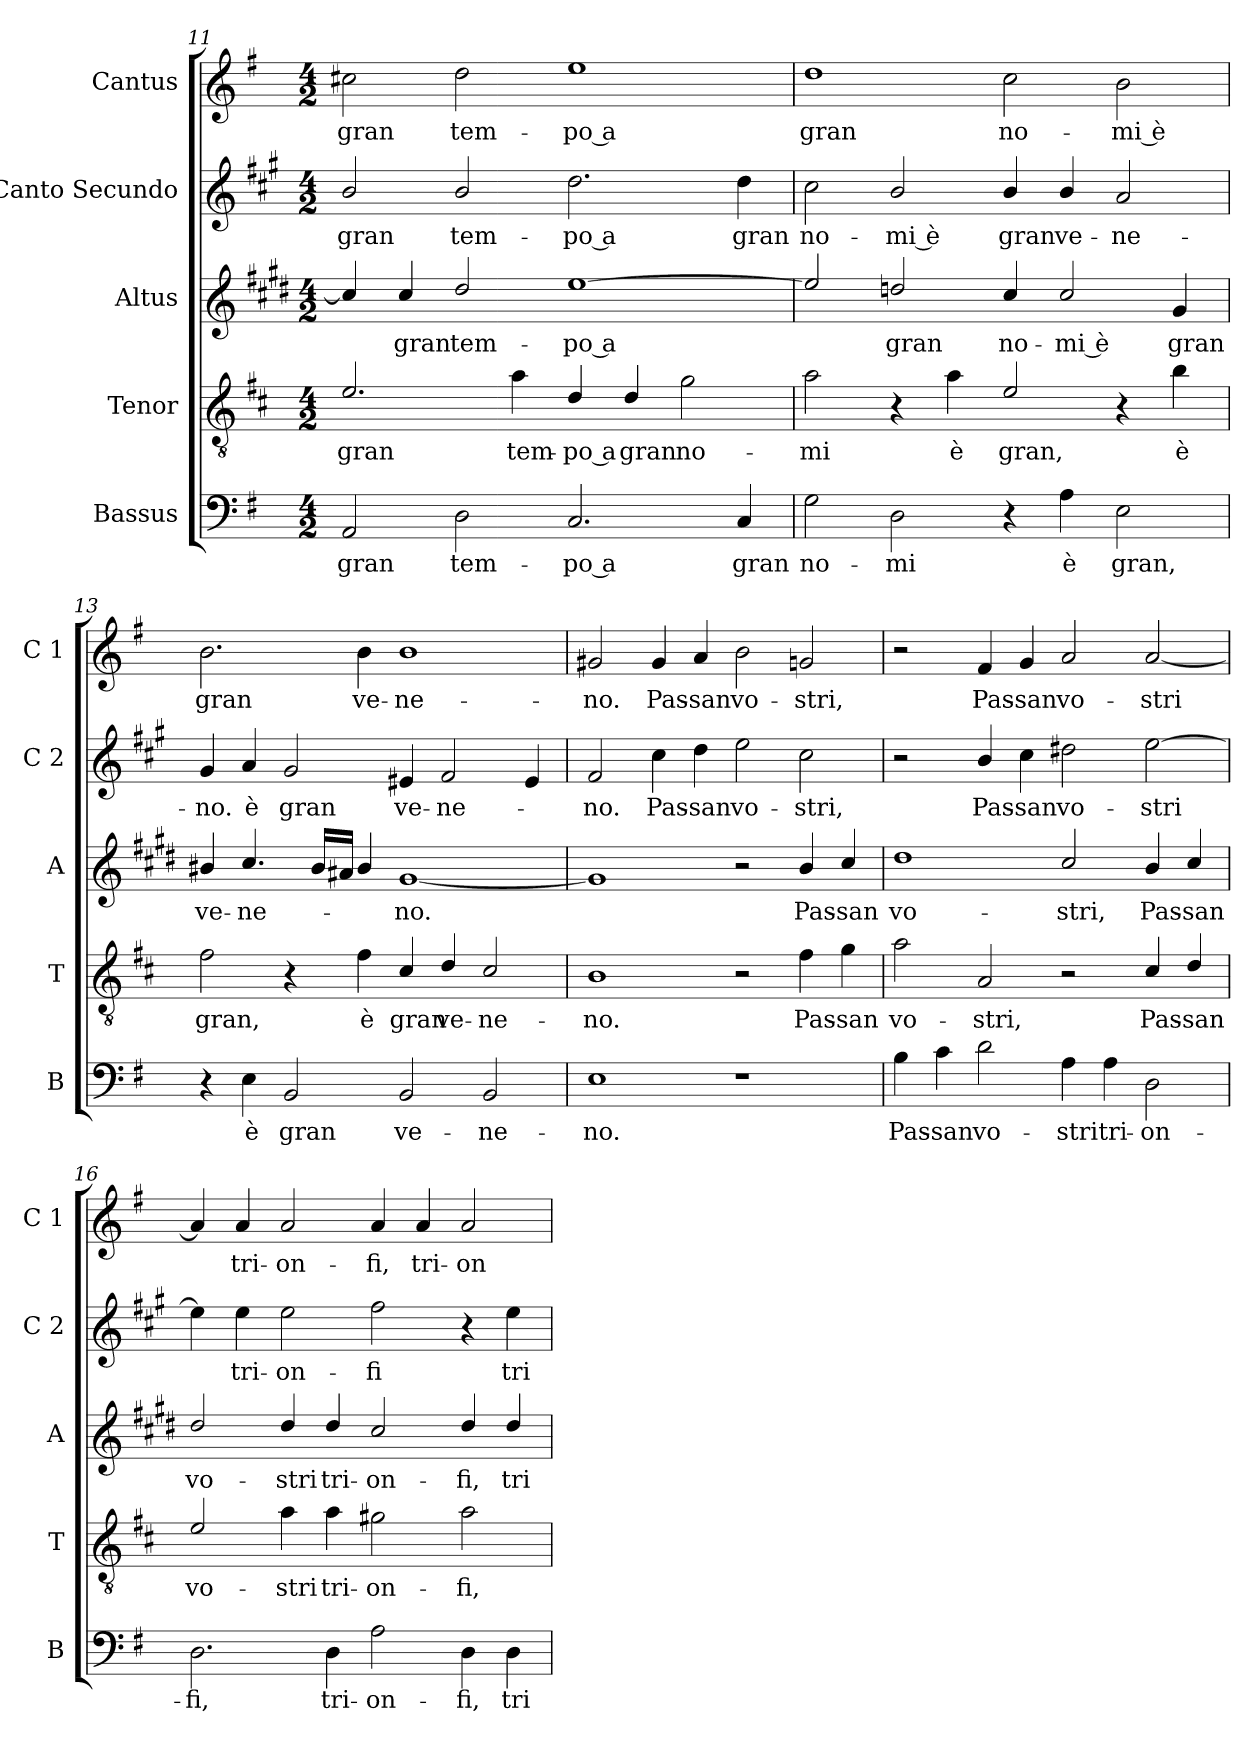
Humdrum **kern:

**kern	**text	**kern	**text	**kern	**text	**kern	**text	**kern	**text
*part5	*part5	*part4	*part4	*part3	*part3	*part2	*part2	*part1	*part1
*staff5	*staff5	*staff4	*staff4	*staff3	*staff3	*staff2	*staff2	*staff1	*staff1
*I"Bassus	*	*I"Tenor	*	*I"Altus	*	*I"Canto Secundo	*	*I"Cantus	*
*I'B	*	*I'T	*	*I'A	*	*I'C 2	*	*I'C 1	*
!!LO:LB:g=z
*clefF4	*	*clefGv2	*	*clefG2	*	*clefG2	*	*clefG2	*
*	*	*ITrd4c7	*	*ITrd5c9	*	*ITrd1c2	*	*	*
*k[f#]	*	*k[f#]	*	*k[f#]	*	*k[f#]	*	*k[f#]	*
*G:	*	*G:	*	*G:	*	*G:	*	*G:	*
*M4/2	*	*M4/2	*	*M4/2	*	*M4/2	*	*M4/2	*
=11	=11	=11	=11	=11	=11	=11	=11	=11	=11
!	!LO:LY:b	!	!LO:LY:b	!	!	!	!LO:LY:b	!	!LO:LY:b
2AA/	gran	2.A/	gran	4e/]	.	2a/	gran	2cc#X\	gran
!	!	!	!	!	!LO:LY:b	!	!	!	!
.	.	.	.	4e/	gran	.	.	.	.
!	!LO:LY:b	!	!	!	!LO:LY:b	!	!LO:LY:b	!	!LO:LY:b
2D\	tem-	.	.	2f#/	tem-	2a/	tem-	2dd\	tem-
!	!	!	!LO:LY:b	!	!	!	!	!	!
.	.	4d\	tem-	.	.	.	.	.	.
!	!LO:LY:b	!	!LO:LY:b	!	!LO:LY:b	!	!LO:LY:b	!	!LO:LY:b
2.C/	-po a	4G/	-po a	[1g	-po a	2.cc\	-po a	1ee	-po a
!	!	!	!LO:LY:b	!	!	!	!	!	!
.	.	4G/	gran	.	.	.	.	.	.
!	!	!	!LO:LY:b	!	!	!	!	!	!
.	.	2c\	no-	.	.	.	.	.	.
!	!LO:LY:b	!	!	!	!	!	!LO:LY:b	!	!
4C/	gran	.	.	.	.	4cc\	gran	.	.
=12	=12	=12	=12	=12	=12	=12	=12	=12	=12
!	!LO:LY:b	!	!LO:LY:b	!	!	!	!LO:LY:b	!	!LO:LY:b
2G\	no-	2d\	-mi	2g/]	.	2b\	no-	1dd	gran
!	!LO:LY:b	!	!	!	!LO:LY:b	!	!LO:LY:b	!	!
2D\	-mi	4r	.	2fn/	gran	2a/	-mi è	.	.
!	!	!	!LO:LY:b	!	!	!	!	!	!
.	.	4d\	è	.	.	.	.	.	.
!	!	!	!LO:LY:b	!	!LO:LY:b	!	!LO:LY:b	!	!LO:LY:b
4r	.	2A/	gran,	4e/	no-	4a/	gran	2cc\	no-
!	!LO:LY:b	!	!	!	!LO:LY:b	!	!LO:LY:b	!	!
4A\	è	.	.	2e/	-mi è	4a/	ve-	.	.
!	!LO:LY:b	!	!	!	!	!	!LO:LY:b	!	!LO:LY:b
2E\	gran,	4r	.	.	.	2g/	-ne-	2b\	-mi è
!	!	!	!LO:LY:b	!	!LO:LY:b	!	!	!	!
.	.	4e\	è	4B/	gran	.	.	.	.
=13	=13	=13	=13	=13	=13	=13	=13	=13	=13
!	!	!	!LO:LY:b	!	!LO:LY:b	!	!LO:LY:b	!	!LO:LY:b
4r	.	2B\	gran,	4d#X/	ve-	4f#/	-no.	2.b\	gran
!	!LO:LY:b	!	!	!	!LO:LY:b	!	!LO:LY:b	!	!
4E\	è	.	.	4.e/	-ne-	4g/	è	.	.
!	!LO:LY:b	!	!	!	!	!	!LO:LY:b	!	!
2BB/	gran	4r	.	.	.	2f#/	gran	.	.
.	.	.	.	16d#/LL	.	.	.	.	.
.	.	.	.	16c#X/JJ	.	.	.	.	.
!	!	!	!LO:LY:b	!	!	!	!	!	!LO:LY:b
.	.	4B\	è	4d#/	.	.	.	4b\	ve-
!	!LO:LY:b	!	!LO:LY:b	!	!LO:LY:b	!	!LO:LY:b	!	!LO:LY:b
2BB/	ve-	4F#/	gran	[1B	-no.	4d#X/	ve-	1b	-ne-
!	!	!	!LO:LY:b	!	!	!	!LO:LY:b	!	!
.	.	4G/	ve-	.	.	2e/	-ne-	.	.
!	!LO:LY:b	!	!LO:LY:b	!	!	!	!	!	!
2BB/	-ne-	2F#/	-ne-	.	.	.	.	.	.
.	.	.	.	.	.	4d#/	.	.	.
!!LO:LB:g=z
=14	=14	=14	=14	=14	=14	=14	=14	=14	=14
!	!LO:LY:b	!	!LO:LY:b	!	!	!	!LO:LY:b	!	!LO:LY:b
1E	-no.	1E	-no.	1B]	.	2e/	-no.	2g#X/	-no.
!	!	!	!	!	!	!	!LO:LY:b	!	!LO:LY:b
.	.	.	.	.	.	4b\	Pas-	4g#/	Pas-
!	!	!	!	!	!	!	!LO:LY:b	!	!LO:LY:b
.	.	.	.	.	.	4cc\	-san	4a/	-san
!	!	!	!	!	!	!	!LO:LY:b	!	!LO:LY:b
1r	.	2r	.	2r	.	2dd\	vo-	2b\	vo-
!	!	!	!LO:LY:b	!	!LO:LY:b	!	!LO:LY:b	!	!LO:LY:b
.	.	4B\	Pas-	4d/	Pas-	2b\	-stri,	2gn/	-stri,
!	!	!	!LO:LY:b	!	!LO:LY:b	!	!	!	!
.	.	4c\	-san	4e/	-san	.	.	.	.
=15	=15	=15	=15	=15	=15	=15	=15	=15	=15
!	!LO:LY:b	!	!LO:LY:b	!	!LO:LY:b	!	!	!	!
4B\	Pas-	2d\	vo-	1f#	vo-	2r	.	2r	.
!	!LO:LY:b	!	!	!	!	!	!	!	!
4c\	-san	.	.	.	.	.	.	.	.
!	!LO:LY:b	!	!LO:LY:b	!	!	!	!LO:LY:b	!	!LO:LY:b
2d\	vo-	2D/	-stri,	.	.	4a/	Pas-	4f#/	Pas-
!	!	!	!	!	!	!	!LO:LY:b	!	!LO:LY:b
.	.	.	.	.	.	4b\	-san	4g/	-san
!	!LO:LY:b	!	!	!	!LO:LY:b	!	!LO:LY:b	!	!LO:LY:b
4A\	-stri	2r	.	2e/	-stri,	2cc#X\	vo-	2a/	vo-
!	!LO:LY:b	!	!	!	!	!	!	!	!
4A\	tri-	.	.	.	.	.	.	.	.
!	!LO:LY:b	!	!LO:LY:b	!	!LO:LY:b	!	!LO:LY:b	!	!LO:LY:b
2D\	-on-	4F#/	Pas-	4d/	Pas-	[2dd\	-stri	[2a/	-stri
!	!	!	!LO:LY:b	!	!LO:LY:b	!	!	!	!
.	.	4G/	-san	4e/	-san	.	.	.	.
=16	=16	=16	=16	=16	=16	=16	=16	=16	=16
!	!LO:LY:b	!	!LO:LY:b	!	!LO:LY:b	!	!	!	!
2.D\	-fi,	2A/	vo-	2f#/	vo-	4dd\]	.	4a/]	.
!	!	!	!	!	!	!	!LO:LY:b	!	!LO:LY:b
.	.	.	.	.	.	4dd\	tri-	4a/	tri-
!	!	!	!LO:LY:b	!	!LO:LY:b	!	!LO:LY:b	!	!LO:LY:b
.	.	4d\	-stri	4f#/	-stri	2dd\	-on-	2a/	-on-
!	!LO:LY:b	!	!LO:LY:b	!	!LO:LY:b	!	!	!	!
4D\	tri-	4d\	tri-	4f#/	tri-	.	.	.	.
!	!LO:LY:b	!	!LO:LY:b	!	!LO:LY:b	!	!LO:LY:b	!	!LO:LY:b
2A\	-on-	2c#X\	-on-	2e/	-on-	2ee\	-fi	4a/	-fi,
!	!	!	!	!	!	!	!	!	!LO:LY:b
.	.	.	.	.	.	.	.	4a/	tri-
!	!LO:LY:b	!	!LO:LY:b	!	!LO:LY:b	!	!	!	!LO:LY:b
4D\	-fi,	2d\	-fi,	4f#/	-fi,	4r	.	2a/	-on-
!	!LO:LY:b	!	!	!	!LO:LY:b	!	!LO:LY:b	!	!
4D\	tri-	.	.	4f#/	tri-	4dd\	tri-	.	.
=	=	=	=	=	=	=	=	=	=
*-	*-	*-	*-	*-	*-	*-	*-	*-	*-
